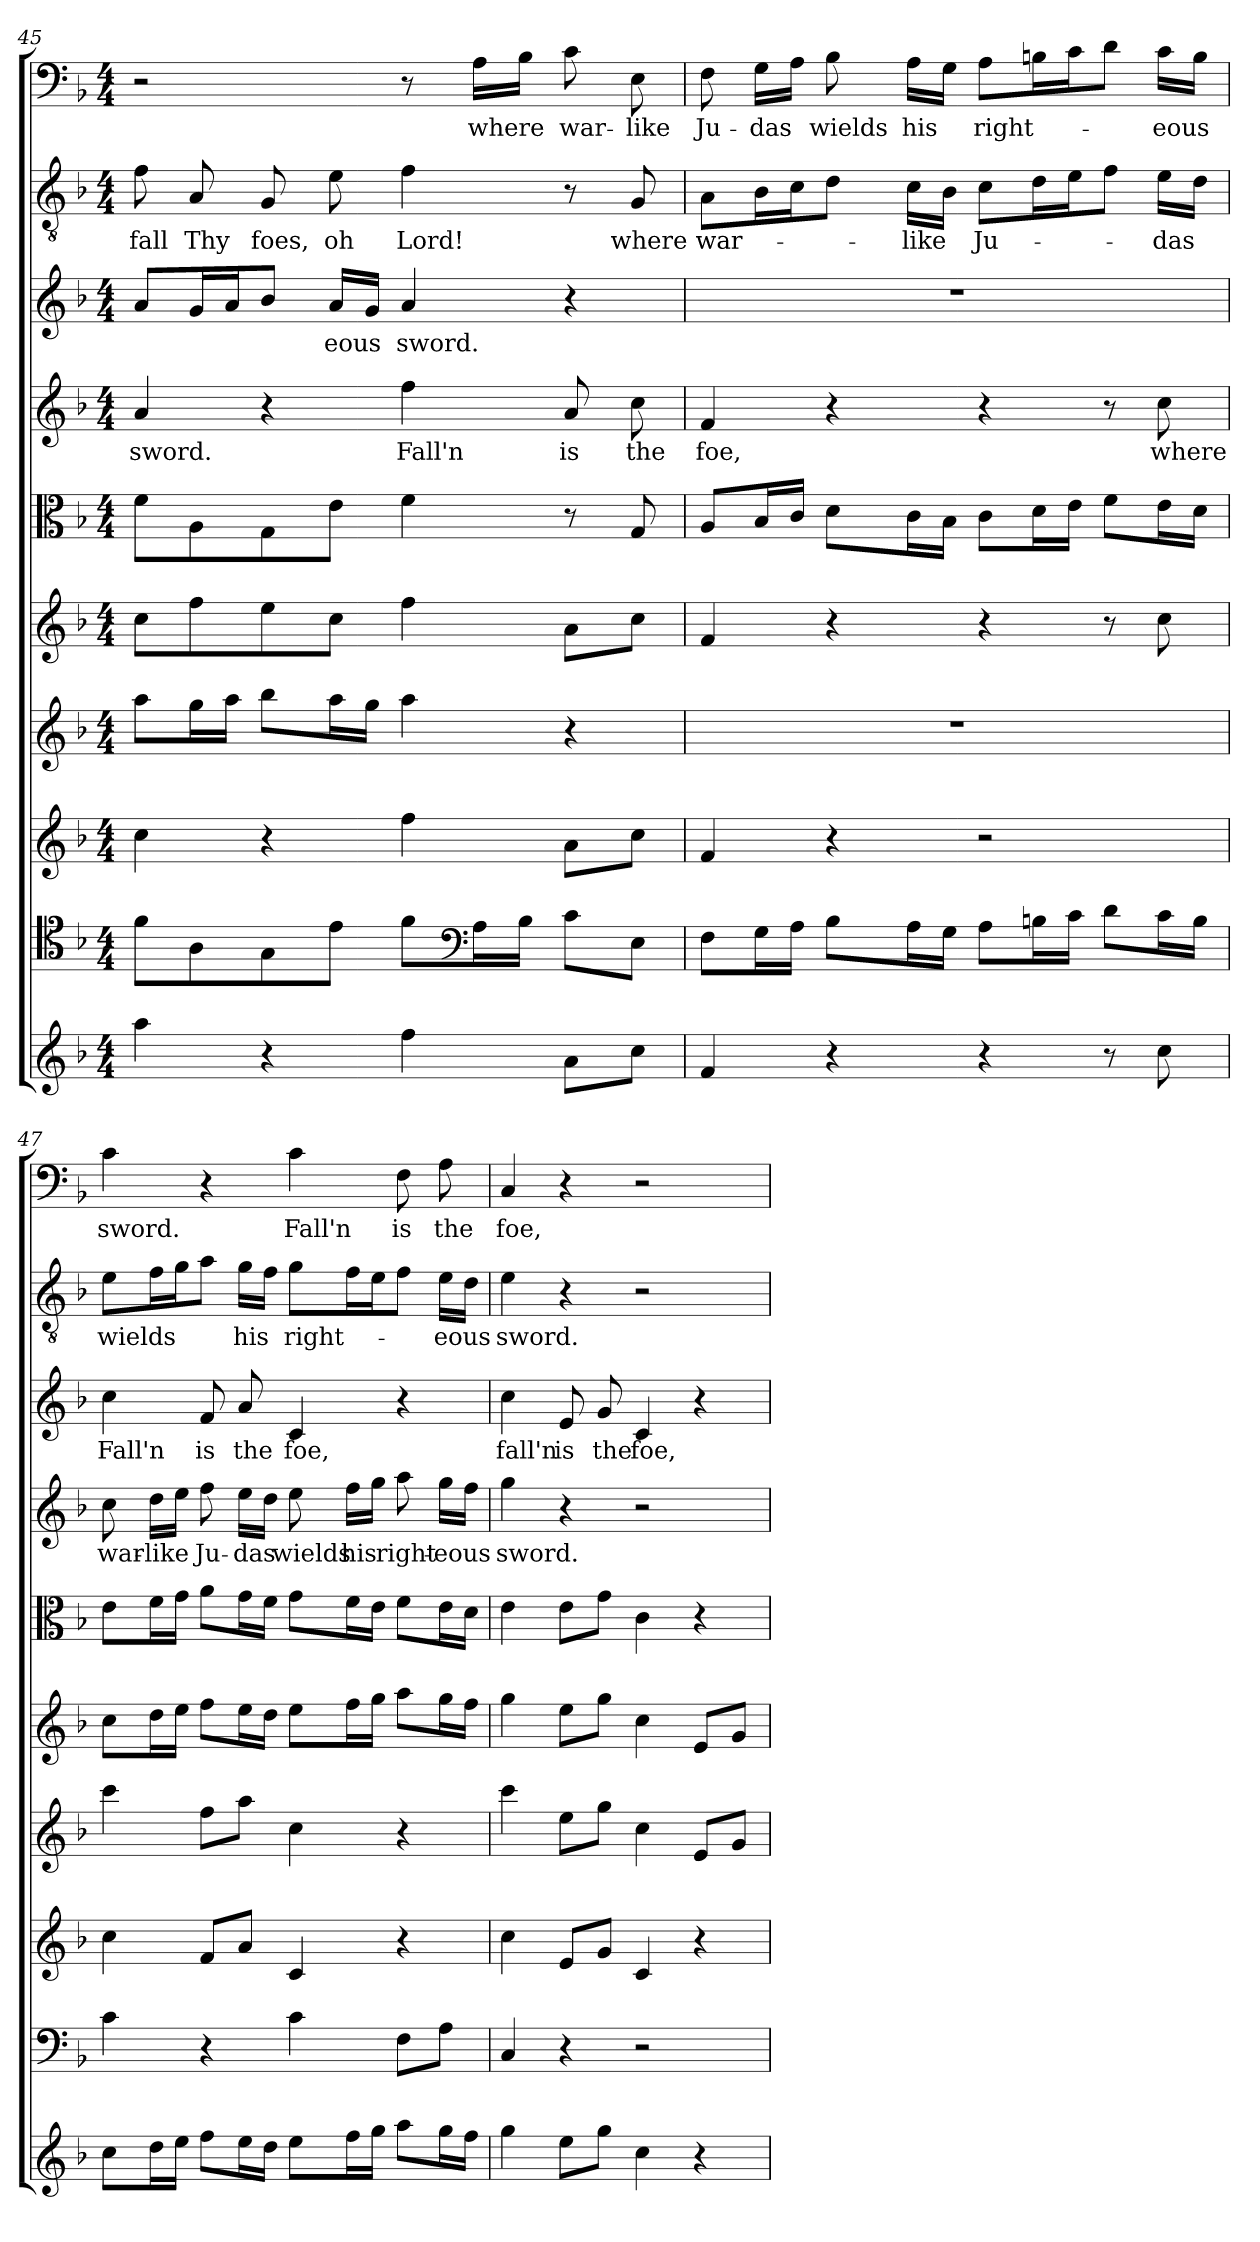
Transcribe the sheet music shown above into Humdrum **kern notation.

**kern	**kern	**kern	**kern	**kern	**kern	**kern	**text	**kern	**text	**kern	**text	**kern	**text
*part10	*part9	*part8	*part7	*part6	*part5	*part4	*part4	*part3	*part3	*part2	*part2	*part1	*part1
*staff10	*staff9	*staff8	*staff7	*staff6	*staff5	*staff4	*staff4	*staff3	*staff3	*staff2	*staff2	*staff1	*staff1
*clefG2	*clefC4	*clefG2	*clefG2	*clefG2	*clefC3	*clefG2	*	*clefG2	*	*clefGv2	*	*clefF4	*
*k[b-]	*k[b-]	*k[b-]	*k[b-]	*k[b-]	*k[b-]	*k[b-]	*	*k[b-]	*	*k[b-]	*	*k[b-]	*
*d:	*d:	*d:	*d:	*d:	*d:	*d:	*	*d:	*	*d:	*	*d:	*
*M4/4	*M4/4	*M4/4	*M4/4	*M4/4	*M4/4	*M4/4	*	*M4/4	*	*M4/4	*	*M4/4	*
=45	=45	=45	=45	=45	=45	=45	=45	=45	=45	=45	=45	=45	=45
4aa\	8f\L	4cc\	8aa\L	8cc\L	8f\L	4a/	sword.	8a/L	.	8f\	fall	2r	.
.	8A\	.	16gg\L	8ff\	8A\	.	.	16g/L	.	8A/	Thy	.	.
.	.	.	16aa\JJ	.	.	.	.	16a/J	.	.	.	.	.
4r	8G\	4r	8bb-\L	8ee\	8G\	4r	.	8b-/J	.	8G/	foes,	.	.
.	8e\J	.	16aa\L	8cc\J	8e\J	.	.	16a/LL	-eous	8e\	oh	.	.
.	.	.	16gg\JJ	.	.	.	.	16g/JJ	.	.	.	.	.
4ff\	8f\L	4ff\	4aa\	4ff\	4f\	4ff\	Fall'n	4a/	sword.	4f\	Lord!	8r	.
*	*clefF4	*	*	*	*	*	*	*	*	*	*	*	*
.	16A\L	.	.	.	.	.	.	.	.	.	.	16A\LL	where
.	16B-\JJ	.	.	.	.	.	.	.	.	.	.	16B-\JJ	.
8a\L	8c\L	8a\L	4r	8a\L	8r	8a/	is	4r	.	8r	.	8c\	war-
8cc\J	8E\J	8cc\J	.	8cc\J	8G/	8cc\	the	.	.	8G/	where	8E\	-like
=46	=46	=46	=46	=46	=46	=46	=46	=46	=46	=46	=46	=46	=46
4f/	8F\L	4f/	1r	4f/	8A/L	4f/	foe,	1r	.	8A\L	war-	8F\	Ju-
.	16G\L	.	.	.	16B-/L	.	.	.	.	16B-\L	.	16G\LL	-das
.	16A\JJ	.	.	.	16c/JJ	.	.	.	.	16c\J	.	16A\JJ	.
4r	8B-\L	4r	.	4r	8d\L	4r	.	.	.	8d\J	.	8B-\	wields
.	16A\L	.	.	.	16c\L	.	.	.	.	16c\LL	-like	16A\LL	his
.	16G\JJ	.	.	.	16B-\JJ	.	.	.	.	16B-\JJ	.	16G\JJ	.
4r	8A\L	2r	.	4r	8c\L	4r	.	.	.	8c\L	Ju-	8A\L	right-
.	16Bn\L	.	.	.	16d\L	.	.	.	.	16d\L	.	16Bn\L	.
.	16c\JJ	.	.	.	16e\JJ	.	.	.	.	16e\J	.	16c\J	.
8r	8d\L	.	.	8r	8f\L	8r	.	.	.	8f\J	.	8d\J	.
8cc\	16c\L	.	.	8cc\	16e\L	8cc\	where	.	.	16e\LL	-das	16c\LL	-eous
.	16B\JJ	.	.	.	16d\JJ	.	.	.	.	16d\JJ	.	16B\JJ	.
=47	=47	=47	=47	=47	=47	=47	=47	=47	=47	=47	=47	=47	=47
8cc\L	4c\	4cc\	4ccc\	8cc\L	8e\L	8cc\	war-	4cc\	Fall'n	8e\L	wields	4c\	sword.
16dd\L	.	.	.	16dd\L	16f\L	16dd\LL	-like	.	.	16f\L	.	.	.
16ee\JJ	.	.	.	16ee\JJ	16g\JJ	16ee\JJ	.	.	.	16g\J	.	.	.
8ff\L	4r	8f/L	8ff\L	8ff\L	8a\L	8ff\	Ju-	8f/	is	8a\J	.	4r	.
16ee\L	.	8a/J	8aa\J	16ee\L	16g\L	16ee\LL	-das	8a/	the	16g\LL	his	.	.
16dd\JJ	.	.	.	16dd\JJ	16f\JJ	16dd\JJ	.	.	.	16f\JJ	.	.	.
8ee\L	4c\	4c/	4cc\	8ee\L	8g\L	8ee\	wields	4c/	foe,	8g\L	right-	4c\	Fall'n
16ff\L	.	.	.	16ff\L	16f\L	16ff\LL	his	.	.	16f\L	.	.	.
16gg\JJ	.	.	.	16gg\JJ	16e\JJ	16gg\JJ	.	.	.	16e\J	.	.	.
8aa\L	8F\L	4r	4r	8aa\L	8f\L	8aa\	right-	4r	.	8f\J	.	8F\	is
16gg\L	8A\J	.	.	16gg\L	16e\L	16gg\LL	-eous	.	.	16e\LL	-eous	8A\	the
16ff\JJ	.	.	.	16ff\JJ	16d\JJ	16ff\JJ	.	.	.	16d\JJ	.	.	.
=48	=48	=48	=48	=48	=48	=48	=48	=48	=48	=48	=48	=48	=48
4gg\	4C/	4cc\	4ccc\	4gg\	4e\	4gg\	sword.	4cc\	fall'n	4e\	sword.	4C/	foe,
8ee\L	4r	8e/L	8ee\L	8ee\L	8e\L	4r	.	8e/	is	4r	.	4r	.
8gg\J	.	8g/J	8gg\J	8gg\J	8g\J	.	.	8g/	the	.	.	.	.
4cc\	2r	4c/	4cc\	4cc\	4c\	2r	.	4c/	foe,	2r	.	2r	.
4r	.	4r	8e/L	8e/L	4r	.	.	4r	.	.	.	.	.
.	.	.	8g/J	8g/J	.	.	.	.	.	.	.	.	.
=	=	=	=	=	=	=	=	=	=	=	=	=	=
*-	*-	*-	*-	*-	*-	*-	*-	*-	*-	*-	*-	*-	*-
